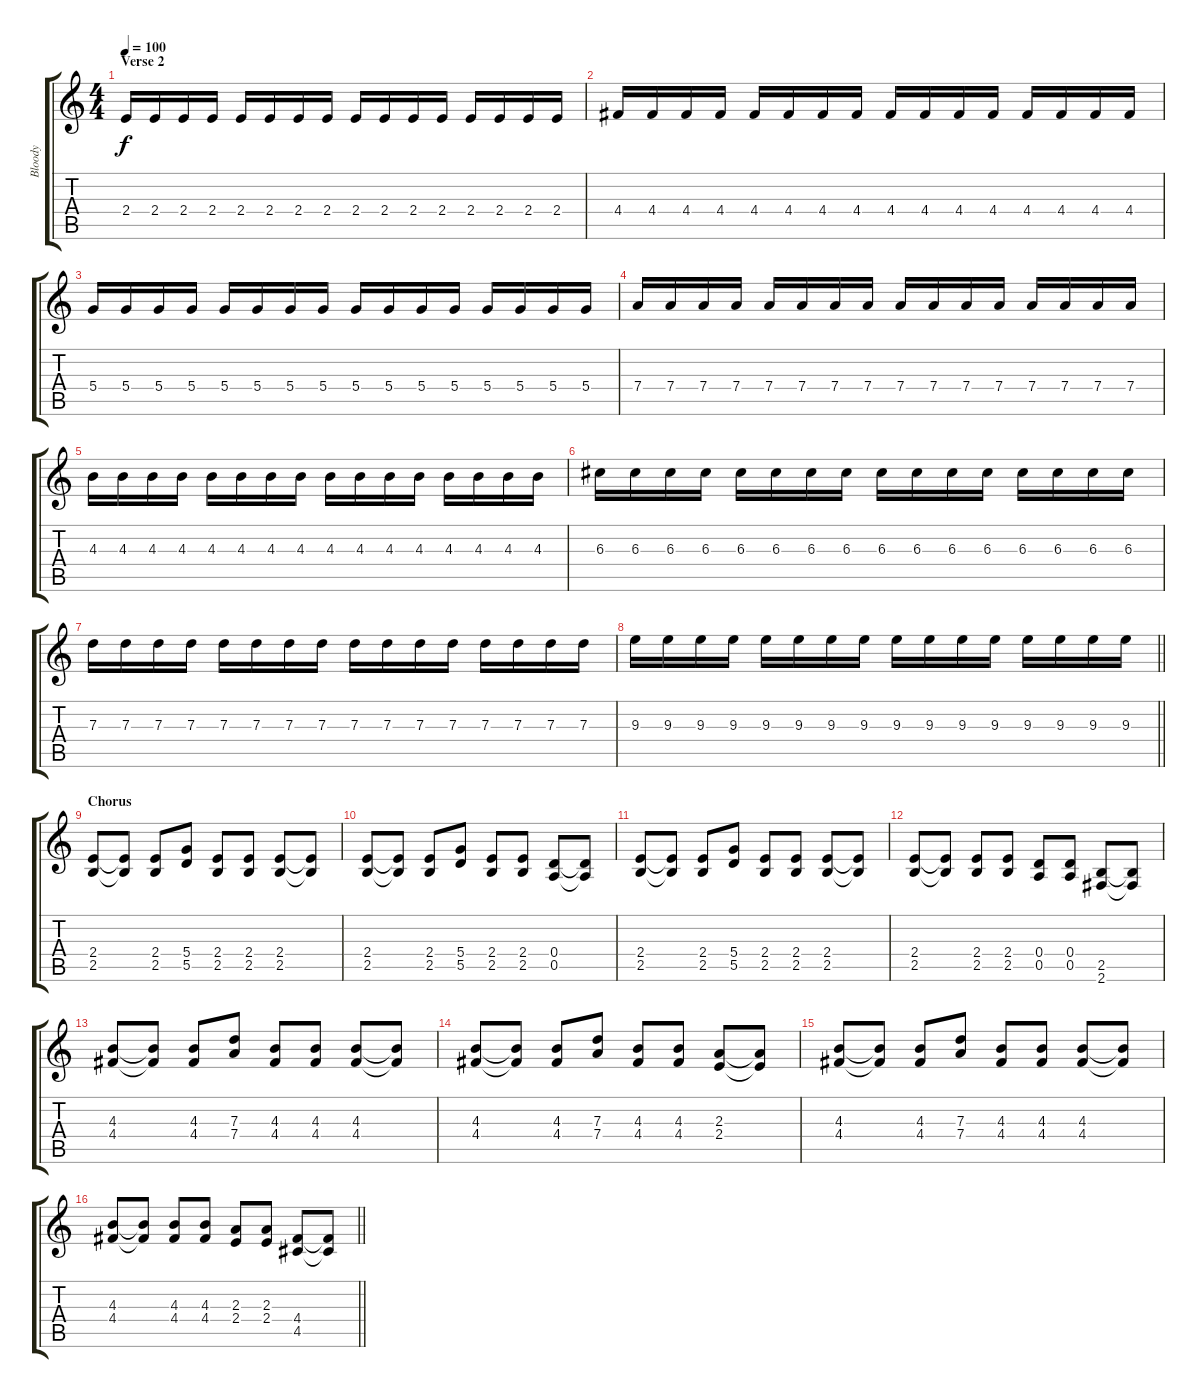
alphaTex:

\track ("Bloody" "Bloody") {instrument overdrivenguitar}
\staff {score tabs}
\tuning (E4 B3 G3 D3 A2 E2) {hide}
\ts (4 4)
\section ("" "Verse 2")
\tempo 100
\clef g2
\ks c
2.4.16{dy f} 2.4.16 2.4.16 2.4.16 2.4.16 2.4.16 2.4.16 2.4.16 2.4.16 2.4.16 2.4.16 2.4.16 2.4.16 2.4.16 2.4.16 2.4.16 |
4.4.16 4.4.16 4.4.16 4.4.16 4.4.16 4.4.16 4.4.16 4.4.16 4.4.16 4.4.16 4.4.16 4.4.16 4.4.16 4.4.16 4.4.16 4.4.16 |
5.4.16 5.4.16 5.4.16 5.4.16 5.4.16 5.4.16 5.4.16 5.4.16 5.4.16 5.4.16 5.4.16 5.4.16 5.4.16 5.4.16 5.4.16 5.4.16 |
7.4.16 7.4.16 7.4.16 7.4.16 7.4.16 7.4.16 7.4.16 7.4.16 7.4.16 7.4.16 7.4.16 7.4.16 7.4.16 7.4.16 7.4.16 7.4.16 |
4.3.16 4.3.16 4.3.16 4.3.16 4.3.16 4.3.16 4.3.16 4.3.16 4.3.16 4.3.16 4.3.16 4.3.16 4.3.16 4.3.16 4.3.16 4.3.16 |
6.3.16 6.3.16 6.3.16 6.3.16 6.3.16 6.3.16 6.3.16 6.3.16 6.3.16 6.3.16 6.3.16 6.3.16 6.3.16 6.3.16 6.3.16 6.3.16 |
7.3.16 7.3.16 7.3.16 7.3.16 7.3.16 7.3.16 7.3.16 7.3.16 7.3.16 7.3.16 7.3.16 7.3.16 7.3.16 7.3.16 7.3.16 7.3.16 |
\barLineRight lightlight
9.3.16 9.3.16 9.3.16 9.3.16 9.3.16 9.3.16 9.3.16 9.3.16 9.3.16 9.3.16 9.3.16 9.3.16 9.3.16 9.3.16 9.3.16 9.3.16 |
\section ("" "Chorus")
(2.4 2.5).8 (2.4{t} 2.5{t}).8 (2.4 2.5).8 (5.4 5.5).8 (2.4 2.5).8 (2.4 2.5).8 (2.4 2.5).8 (2.4{t} 2.5{t}).8 |
(2.4 2.5).8 (2.4{t} 2.5{t}).8 (2.4 2.5).8 (5.4 5.5).8 (2.4 2.5).8 (2.4 2.5).8 (0.4 0.5).8 (0.4{t} 0.5{t}).8 |
(2.4 2.5).8 (2.4{t} 2.5{t}).8 (2.4 2.5).8 (5.4 5.5).8 (2.4 2.5).8 (2.4 2.5).8 (2.4 2.5).8 (2.4{t} 2.5{t}).8 |
(2.4 2.5).8 (2.4{t} 2.5{t}).8 (2.4 2.5).8 (2.4 2.5).8 (0.4 0.5).8 (0.4 0.5).8 (2.5 2.6).8 (2.5{t} 2.6{t}).8 |
(4.3 4.4).8 (4.3{t} 4.4{t}).8 (4.3 4.4).8 (7.3 7.4).8 (4.3 4.4).8 (4.3 4.4).8 (4.3 4.4).8 (4.3{t} 4.4{t}).8 |
(4.3 4.4).8 (4.3{t} 4.4{t}).8 (4.3 4.4).8 (7.3 7.4).8 (4.3 4.4).8 (4.3 4.4).8 (2.3 2.4).8 (2.3{t} 2.4{t}).8 |
(4.3 4.4).8 (4.3{t} 4.4{t}).8 (4.3 4.4).8 (7.3 7.4).8 (4.3 4.4).8 (4.3 4.4).8 (4.3 4.4).8 (4.3{t} 4.4{t}).8 |
\barLineRight lightlight
(4.3 4.4).8 (4.3{t} 4.4{t}).8 (4.3 4.4).8 (4.3 4.4).8 (2.3 2.4).8 (2.3 2.4).8 (4.4 4.5).8 (4.4{t} 4.5{t}).8
